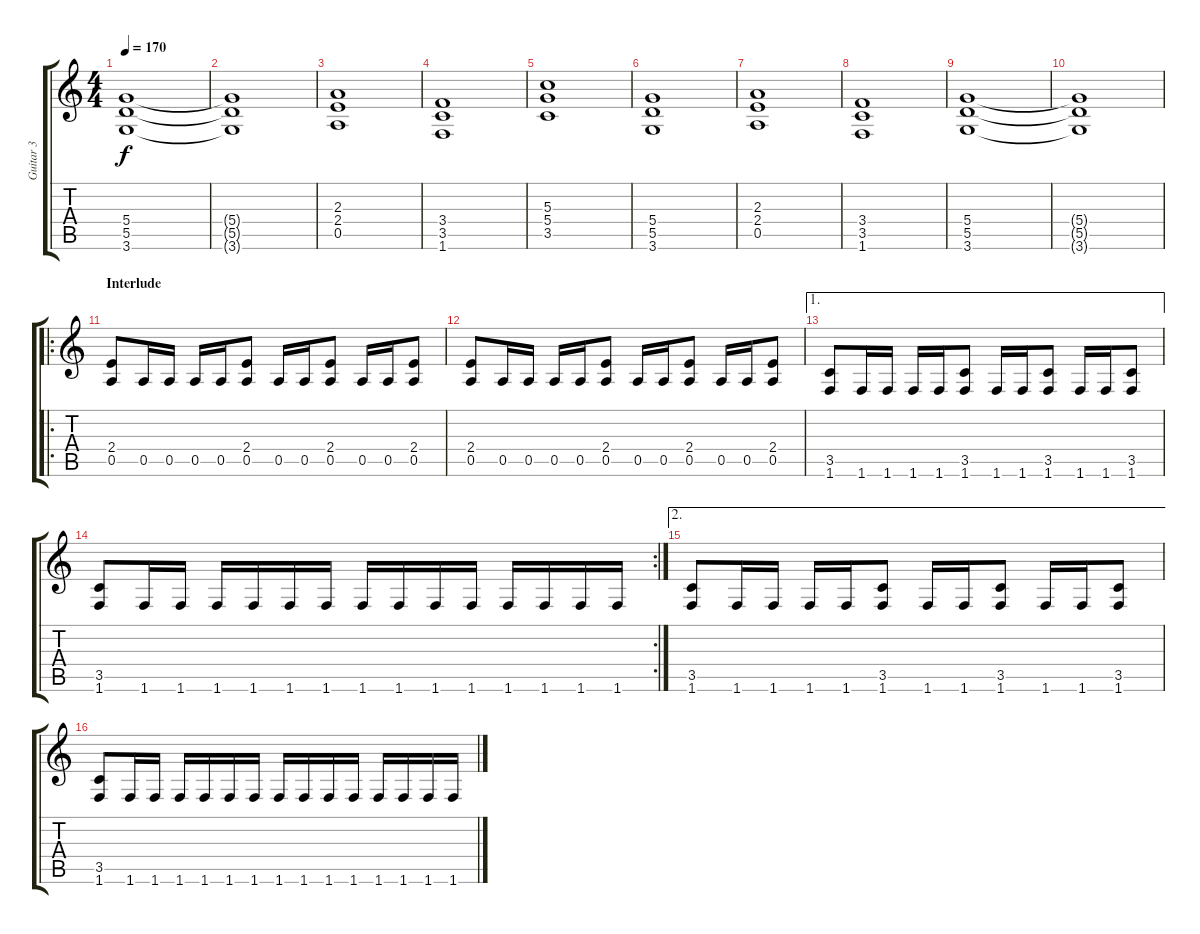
\track ("Guitar 3" "Guitar 3") {instrument distortionguitar}
\staff {score tabs}
\tuning (E4 B3 G3 D3 A2 E2) {hide}
\ts (4 4)
\tempo 170
\clef g2
\ks c
(5.4 5.5 3.6).1{dy f} |
(5.4{t} 5.5{t} 3.6{t}).1 |
(2.3 2.4 0.5).1 |
(3.4 3.5 1.6).1 |
(5.3 5.4 3.5).1 |
(5.4 5.5 3.6).1 |
(2.3 2.4 0.5).1 |
(3.4 3.5 1.6).1 |
(5.4 5.5 3.6).1 |
(5.4{t} 5.5{t} 3.6{t}).1 |
\ro
\section ("" "Interlude")
(2.4 0.5).8 0.5.16 0.5.16 0.5.16 0.5.16 (2.4 0.5).8 0.5.16 0.5.16 (2.4 0.5).8 0.5.16 0.5.16 (2.4 0.5).8 |
(2.4 0.5).8 0.5.16 0.5.16 0.5.16 0.5.16 (2.4 0.5).8 0.5.16 0.5.16 (2.4 0.5).8 0.5.16 0.5.16 (2.4 0.5).8 |
\ae 1
(3.5 1.6).8 1.6.16 1.6.16 1.6.16 1.6.16 (3.5 1.6).8 1.6.16 1.6.16 (3.5 1.6).8 1.6.16 1.6.16 (3.5 1.6).8 |
\rc 2
(3.5 1.6).8 1.6.16 1.6.16 1.6.16 1.6.16 1.6.16 1.6.16 1.6.16 1.6.16 1.6.16 1.6.16 1.6.16 1.6.16 1.6.16 1.6.16 |
\ae 2
(3.5 1.6).8 1.6.16 1.6.16 1.6.16 1.6.16 (3.5 1.6).8 1.6.16 1.6.16 (3.5 1.6).8 1.6.16 1.6.16 (3.5 1.6).8 |
(3.5 1.6).8 1.6.16 1.6.16 1.6.16 1.6.16 1.6.16 1.6.16 1.6.16 1.6.16 1.6.16 1.6.16 1.6.16 1.6.16 1.6.16 1.6.16
